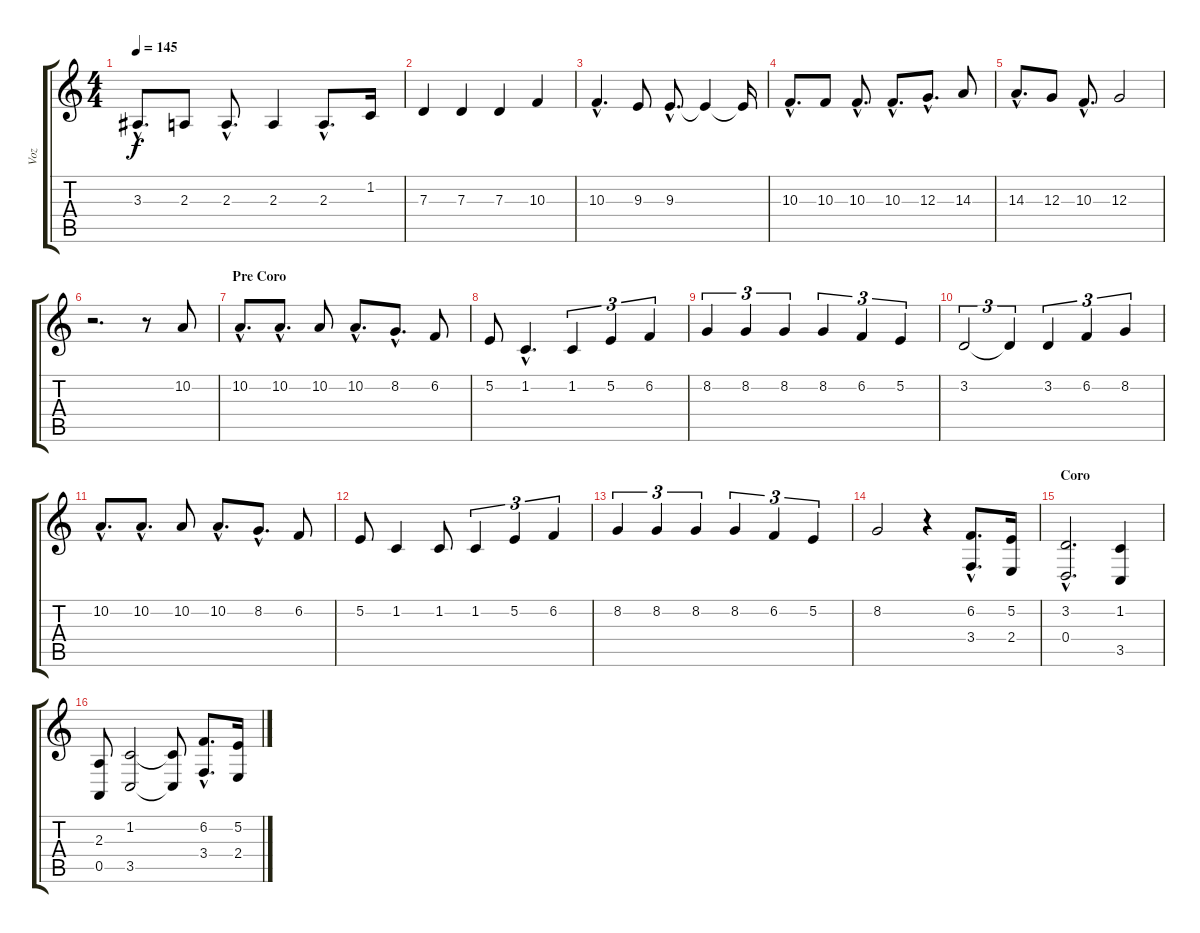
\track ("Voz" "Voz") {instrument choiraahs}
\staff {score tabs}
\tuning (E4 B3 G3 D3 A2 E2) {hide}
\ts (4 4)
\tempo 145
\clef g2
\ks c
3.3{hac}.8{d dy f} 2.3.8 2.3{hac}.8{d} 2.3.4 2.3{hac}.8{d} 1.2.16 |
7.3.4 7.3.4 7.3.4 10.3.4 |
10.3{hac}.4{d} 9.3.8 9.3{hac}.8{d} 9.3{t}.4 9.3{t}.16 |
10.3{hac}.8{d} 10.3.8 10.3{hac}.8{d} 10.3{hac}.8{d} 12.3{hac}.8{d} 14.3.8 |
14.3{hac}.8{d} 12.3.8 10.3{hac}.8{d} 12.3.2 |
r.2{d} r.8 10.2.8 |
\section ("" "Pre Coro")
10.2{hac}.8{d} 10.2{hac}.8{d} 10.2.8 10.2{hac}.8{d} 8.2{hac}.8{d} 6.2.8 |
5.2.8 1.2{hac}.4{d} 1.2.4{tu (3 2)} 5.2.4{tu (3 2)} 6.2.4{tu (3 2)} |
8.2.4{tu (3 2)} 8.2.4{tu (3 2)} 8.2.4{tu (3 2)} 8.2.4{tu (3 2)} 6.2.4{tu (3 2)} 5.2.4{tu (3 2)} |
3.2.2{tu (3 2)} 3.2{t}.4{tu (3 2)} 3.2.4{tu (3 2)} 6.2.4{tu (3 2)} 8.2.4{tu (3 2)} |
10.2{hac}.8{d} 10.2{hac}.8{d} 10.2.8 10.2{hac}.8{d} 8.2{hac}.8{d} 6.2.8 |
5.2.8 1.2.4 1.2.8 1.2.4{tu (3 2)} 5.2.4{tu (3 2)} 6.2.4{tu (3 2)} |
8.2.4{tu (3 2)} 8.2.4{tu (3 2)} 8.2.4{tu (3 2)} 8.2.4{tu (3 2)} 6.2.4{tu (3 2)} 5.2.4{tu (3 2)} |
8.2.2 r.4 (6.2{hac} 3.4{hac}).8{d} (5.2 2.4).16 |
\section ("" "Coro")
(3.2{hac} 0.4{hac}).2{d} (1.2 3.5).4 |
(2.3 0.5).8 (1.2 3.5).2 (1.2{t} 3.5{t}).8 (6.2{hac} 3.4{hac}).8{d} (5.2 2.4).16
